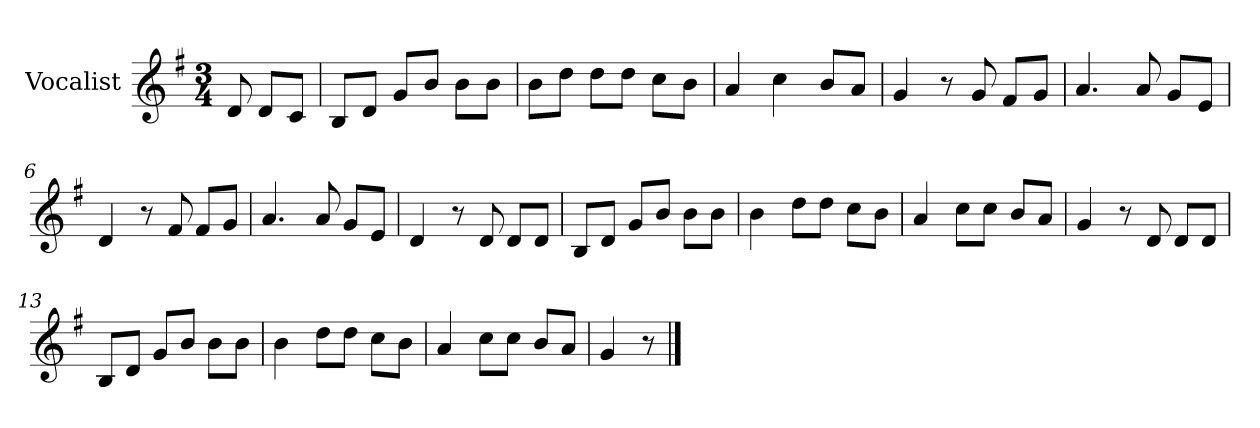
**kern
*part1
*staff1
*I"Vocalist
*k[f#]
*G:
*M3/4
=
8d
8dL
8cJ
=1
8BL
8dJ
8gL
8bJ
8bL
8bJ
=2
8bL
8ddJ
8ddL
8ddJ
8ccL
8bJ
=3
4a
4cc
8bL
8aJ
=4
4g
8r
8g
8f#L
8gJ
=5
4.a
8a
8gL
8eJ
=6
4d
8r
8f#
8f#L
8gJ
=7
4.a
8a
8gL
8eJ
=8
4d
8r
8d
8dL
8dJ
=9
8BL
8dJ
8gL
8bJ
8bL
8bJ
=10
4b
8ddL
8ddJ
8ccL
8bJ
=11
4a
8ccL
8ccJ
8bL
8aJ
=12
4g
8r
8d
8dL
8dJ
=13
8BL
8dJ
8gL
8bJ
8bL
8bJ
=14
4b
8ddL
8ddJ
8ccL
8bJ
=15
4a
8ccL
8ccJ
8bL
8aJ
=16
4g
8r
==
*-
